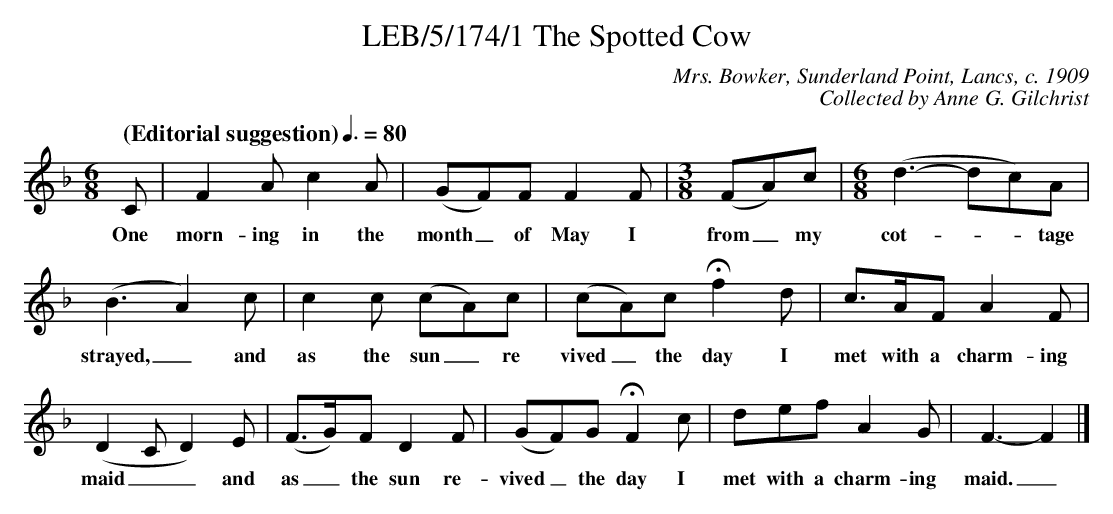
X:1
T:LEB/5/174/1 The Spotted Cow
C:Mrs. Bowker, Sunderland Point, Lancs, c. 1909
C:Collected by Anne G. Gilchrist
L:1/8
Q:"(Editorial suggestion)" 3/8=80
M:6/8
K:F
C | F2 A c2 A | (GF)F F2 F |[M:3/8] (FA)c |[M:6/8] (d3-dc)A |
w: One morn-ing in the month_ of May I from_ my cot- **tage
(B3 A2) c | c2 c (cA)c | (cA)c Hf2 d | c3/2A/2F A2 F |
w: strayed,_ and as the sun_ re vived_ the day I met with a charm-ing
(D2 C D2) E | (F3/2G/2)F D2 F | (GF)G HF2 c | def A2 G | F3-F2 |]
w: maid__ and as_ the sun re-vived_ the day I met with a charm-ing maid._
